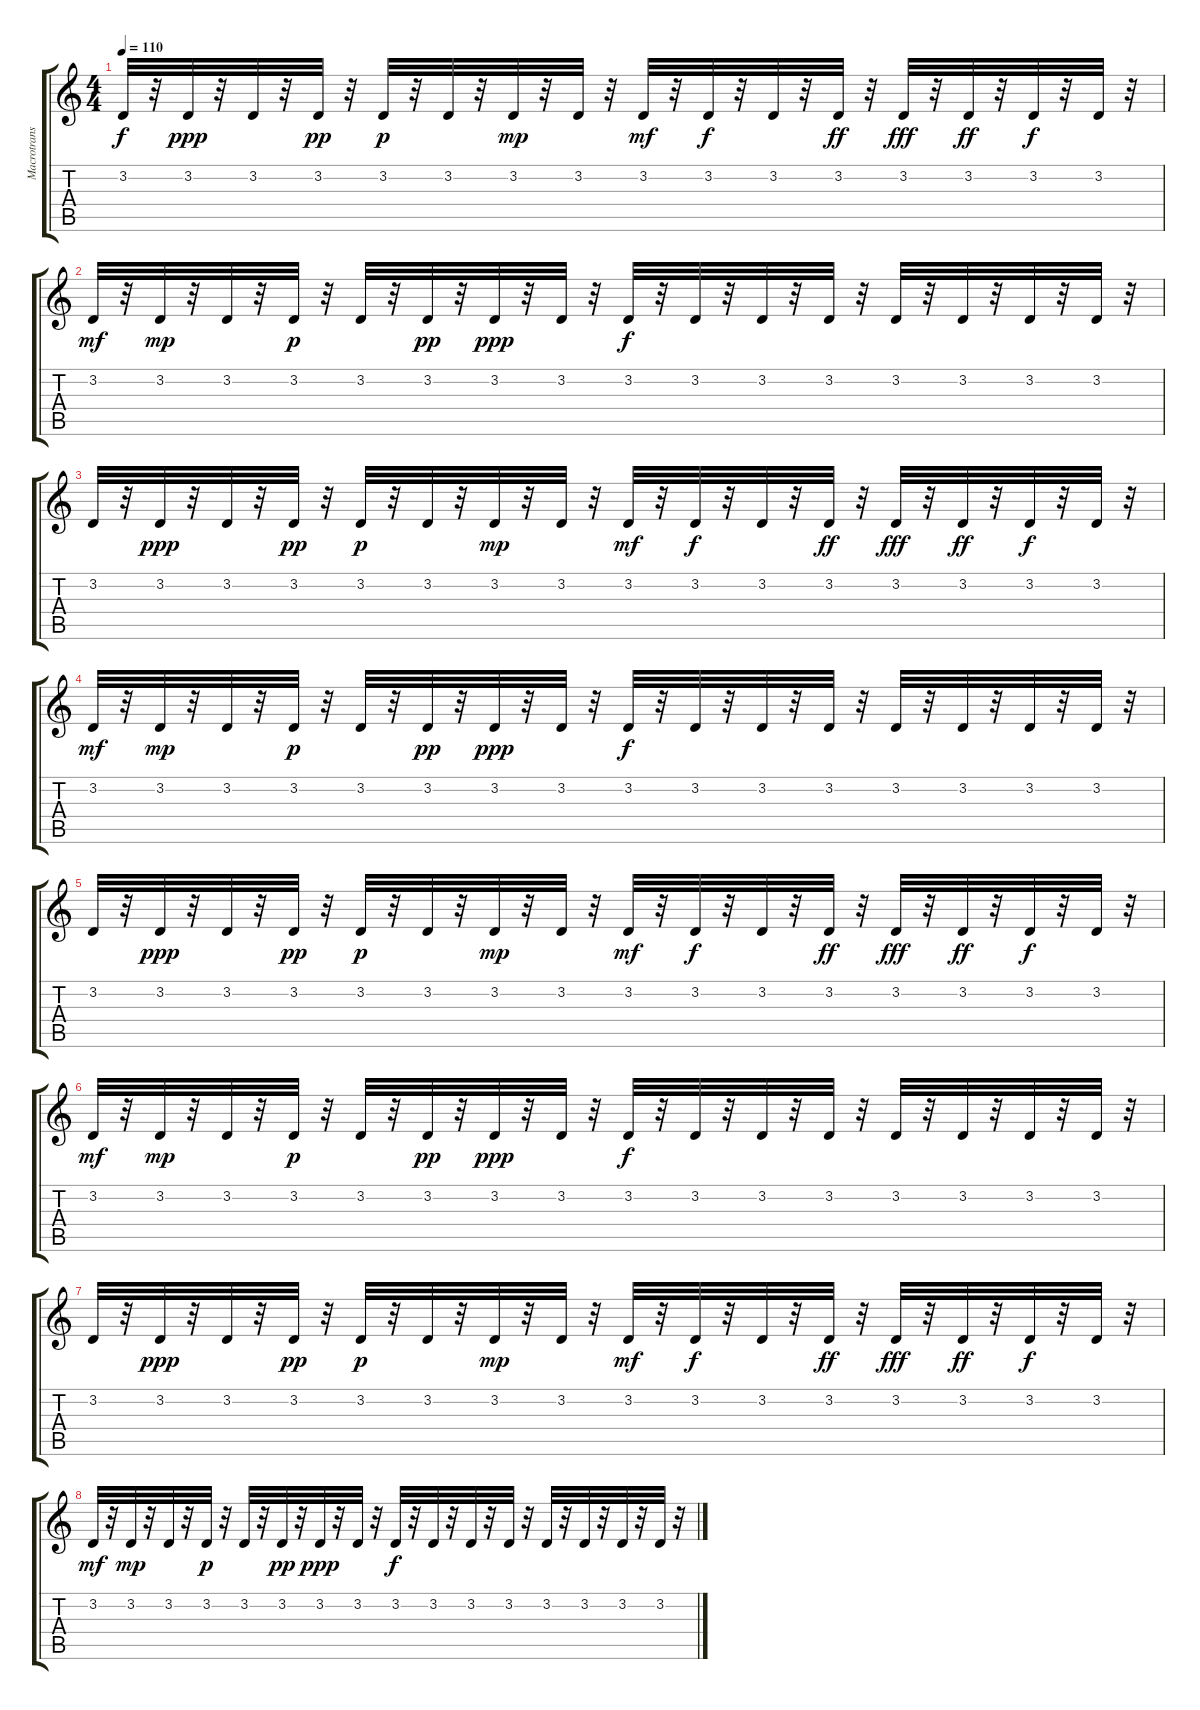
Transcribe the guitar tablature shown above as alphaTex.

\track ("Macrotrans" "Macrotrans") {instrument lead2sawtooth}
\staff {score tabs}
\tuning (E4 B3 G3 D3 A2 E2) {hide}
\ts (4 4)
\tempo 110
\clef g2
\ks c
3.2.32{dy f instrument lead2sawtooth} r.32 3.2.32{dy ppp} r.32 3.2.32 r.32 3.2.32{dy pp} r.32 3.2.32{dy p} r.32 3.2.32 r.32 3.2.32{dy mp} r.32 3.2.32 r.32 3.2.32{dy mf} r.32 3.2.32{dy f} r.32 3.2.32 r.32 3.2.32{dy ff} r.32 3.2.32{dy fff} r.32 3.2.32{dy ff} r.32 3.2.32{dy f} r.32 3.2.32 r.32 |
3.2.32{dy mf} r.32 3.2.32{dy mp} r.32 3.2.32 r.32 3.2.32{dy p} r.32 3.2.32 r.32 3.2.32{dy pp} r.32 3.2.32{dy ppp} r.32 3.2.32 r.32 3.2.32{dy f} r.32 3.2.32 r.32 3.2.32 r.32 3.2.32 r.32 3.2.32 r.32 3.2.32 r.32 3.2.32 r.32 3.2.32 r.32 |
3.2.32 r.32 3.2.32{dy ppp} r.32 3.2.32 r.32 3.2.32{dy pp} r.32 3.2.32{dy p} r.32 3.2.32 r.32 3.2.32{dy mp} r.32 3.2.32 r.32 3.2.32{dy mf} r.32 3.2.32{dy f} r.32 3.2.32 r.32 3.2.32{dy ff} r.32 3.2.32{dy fff} r.32 3.2.32{dy ff} r.32 3.2.32{dy f} r.32 3.2.32 r.32 |
3.2.32{dy mf} r.32 3.2.32{dy mp} r.32 3.2.32 r.32 3.2.32{dy p} r.32 3.2.32 r.32 3.2.32{dy pp} r.32 3.2.32{dy ppp} r.32 3.2.32 r.32 3.2.32{dy f} r.32 3.2.32 r.32 3.2.32 r.32 3.2.32 r.32 3.2.32 r.32 3.2.32 r.32 3.2.32 r.32 3.2.32 r.32 |
3.2.32 r.32 3.2.32{dy ppp} r.32 3.2.32 r.32 3.2.32{dy pp} r.32 3.2.32{dy p} r.32 3.2.32 r.32 3.2.32{dy mp} r.32 3.2.32 r.32 3.2.32{dy mf} r.32 3.2.32{dy f} r.32 3.2.32 r.32 3.2.32{dy ff} r.32 3.2.32{dy fff} r.32 3.2.32{dy ff} r.32 3.2.32{dy f} r.32 3.2.32 r.32 |
3.2.32{dy mf} r.32 3.2.32{dy mp} r.32 3.2.32 r.32 3.2.32{dy p} r.32 3.2.32 r.32 3.2.32{dy pp} r.32 3.2.32{dy ppp} r.32 3.2.32 r.32 3.2.32{dy f} r.32 3.2.32 r.32 3.2.32 r.32 3.2.32 r.32 3.2.32 r.32 3.2.32 r.32 3.2.32 r.32 3.2.32 r.32 |
3.2.32 r.32 3.2.32{dy ppp} r.32 3.2.32 r.32 3.2.32{dy pp} r.32 3.2.32{dy p} r.32 3.2.32 r.32 3.2.32{dy mp} r.32 3.2.32 r.32 3.2.32{dy mf} r.32 3.2.32{dy f} r.32 3.2.32 r.32 3.2.32{dy ff} r.32 3.2.32{dy fff} r.32 3.2.32{dy ff} r.32 3.2.32{dy f} r.32 3.2.32 r.32 |
3.2.32{dy mf} r.32 3.2.32{dy mp} r.32 3.2.32 r.32 3.2.32{dy p} r.32 3.2.32 r.32 3.2.32{dy pp} r.32 3.2.32{dy ppp} r.32 3.2.32 r.32 3.2.32{dy f} r.32 3.2.32 r.32 3.2.32 r.32 3.2.32 r.32 3.2.32 r.32 3.2.32 r.32 3.2.32 r.32 3.2.32 r.32
